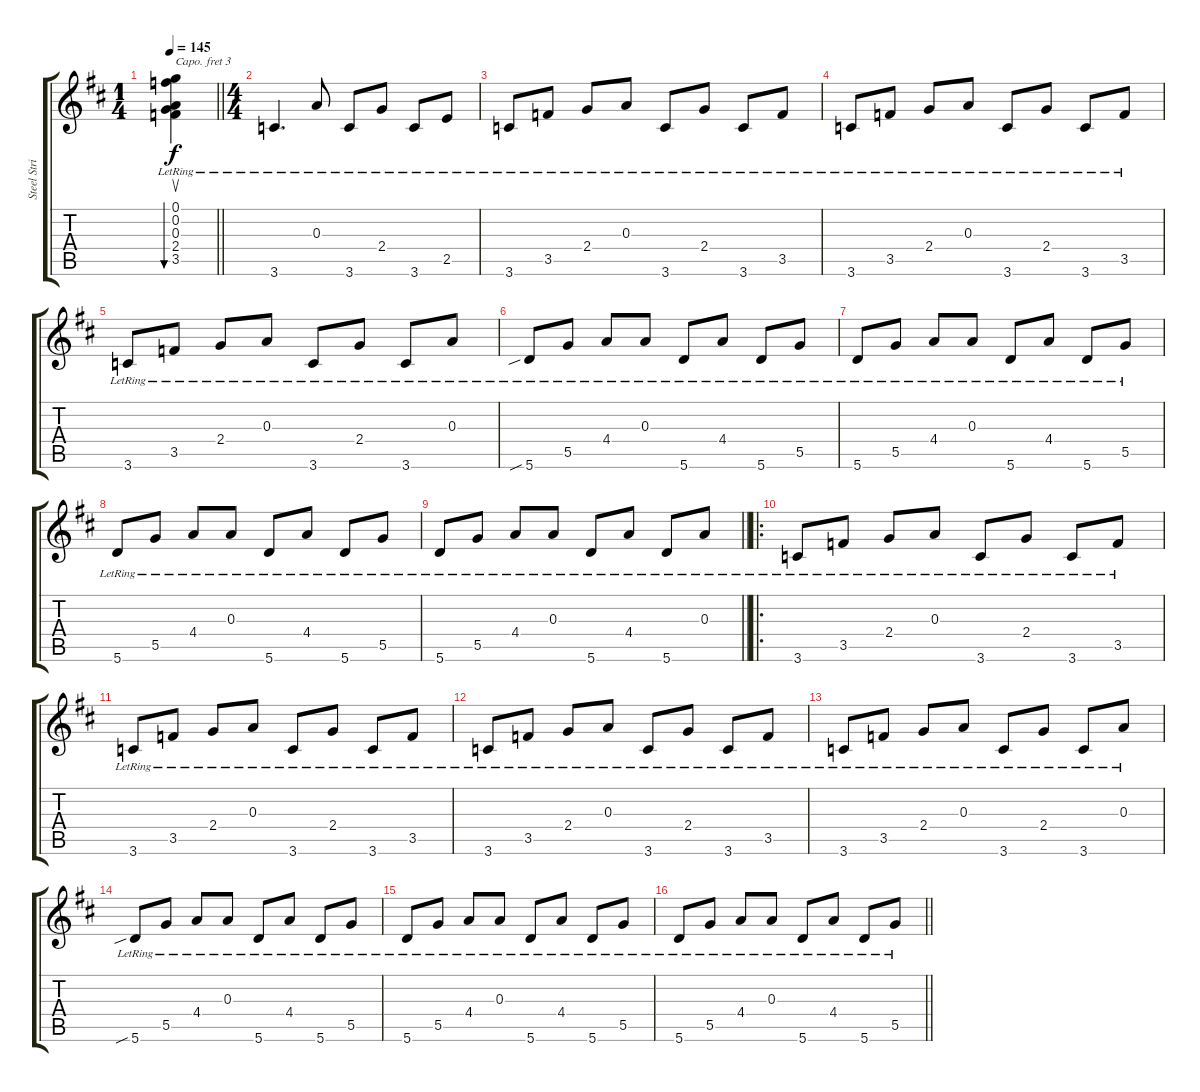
\track ("Steel String Acoustic Guitar" "Steel Stri") {instrument acousticguitarsteel}
\staff {score tabs}
\capo 3
\tuning (E4 D4 Gb3 D3 B2 Gb2) {hide}
\ts (1 4)
\tempo 145
\clef g2
\barLineRight lightlight
\ks d
(0.1{lr} 0.2{lr} 0.3{lr} 2.4{lr} 3.5{lr}).4{su bu 30 dy f instrument acousticguitarsteel} |
\ts (4 4)
3.6{lr}.4{d} 0.3{lr}.8 3.6{lr}.8 2.4{lr}.8 3.6{lr}.8 2.5{lr}.8 |
3.6{lr}.8 3.5{lr}.8 2.4{lr}.8 0.3{lr}.8 3.6{lr}.8 2.4{lr}.8 3.6{lr}.8 3.5{lr}.8 |
3.6{lr}.8 3.5{lr}.8 2.4{lr}.8 0.3{lr}.8 3.6{lr}.8 2.4{lr}.8 3.6{lr}.8 3.5{lr}.8 |
3.6{lr}.8 3.5{lr}.8 2.4{lr}.8 0.3{lr}.8 3.6{lr}.8 2.4{lr}.8 3.6{lr}.8 0.3{lr}.8 |
5.6{sib lr}.8 5.5{lr}.8 4.4{lr}.8 0.3{lr}.8 5.6{lr}.8 4.4{lr}.8 5.6{lr}.8 5.5{lr}.8 |
5.6{lr}.8 5.5{lr}.8 4.4{lr}.8 0.3{lr}.8 5.6{lr}.8 4.4{lr}.8 5.6{lr}.8 5.5{lr}.8 |
5.6{lr}.8 5.5{lr}.8 4.4{lr}.8 0.3{lr}.8 5.6{lr}.8 4.4{lr}.8 5.6{lr}.8 5.5{lr}.8 |
\barLineRight lightlight
5.6{lr}.8 5.5{lr}.8 4.4{lr}.8 0.3{lr}.8 5.6{lr}.8 4.4{lr}.8 5.6{lr}.8 0.3{lr}.8 |
\ro
3.6{lr}.8 3.5{lr}.8 2.4{lr}.8 0.3{lr}.8 3.6{lr}.8 2.4{lr}.8 3.6{lr}.8 3.5{lr}.8 |
3.6{lr}.8 3.5{lr}.8 2.4{lr}.8 0.3{lr}.8 3.6{lr}.8 2.4{lr}.8 3.6{lr}.8 3.5{lr}.8 |
3.6{lr}.8 3.5{lr}.8 2.4{lr}.8 0.3{lr}.8 3.6{lr}.8 2.4{lr}.8 3.6{lr}.8 3.5{lr}.8 |
3.6{lr}.8 3.5{lr}.8 2.4{lr}.8 0.3{lr}.8 3.6{lr}.8 2.4{lr}.8 3.6{lr}.8 0.3{lr}.8 |
5.6{sib lr}.8 5.5{lr}.8 4.4{lr}.8 0.3{lr}.8 5.6{lr}.8 4.4{lr}.8 5.6{lr}.8 5.5{lr}.8 |
5.6{lr}.8 5.5{lr}.8 4.4{lr}.8 0.3{lr}.8 5.6{lr}.8 4.4{lr}.8 5.6{lr}.8 5.5{lr}.8 |
\barLineRight lightlight
5.6{lr}.8 5.5{lr}.8 4.4{lr}.8 0.3{lr}.8 5.6{lr}.8 4.4{lr}.8 5.6{lr}.8 5.5{lr}.8
